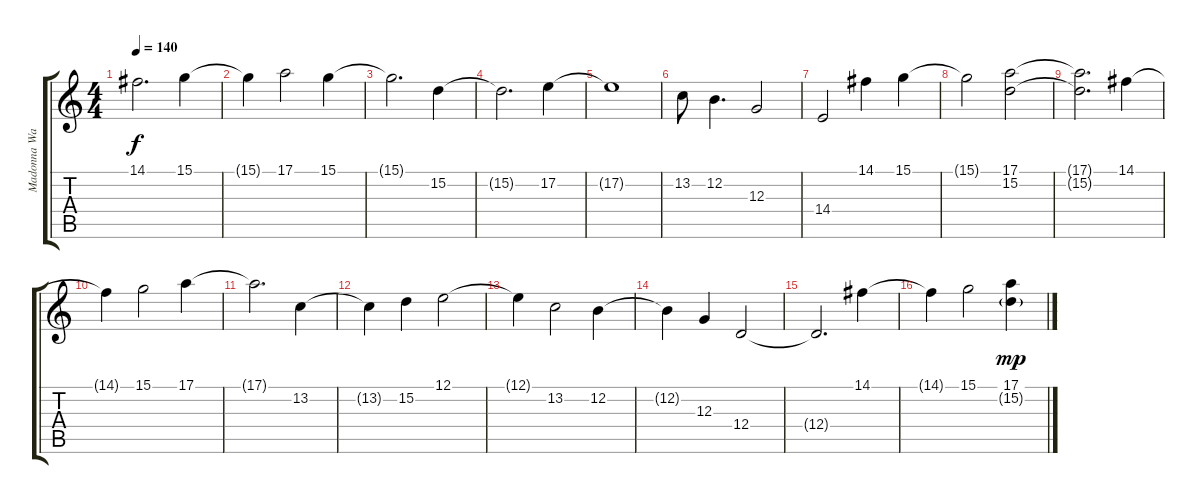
\track ("Madonna Wayne Gacy" "Madonna Wa") {instrument electricpiano1}
\staff {score tabs}
\tuning (E4 B3 G3 D3 A2 E2) {hide}
\ts (4 4)
\tempo 140
\clef g2
\ks c
14.1.2{d dy f} 15.1.4 |
15.1{t}.4 17.1.2 15.1.4 |
15.1{t}.2{d} 15.2.4 |
15.2{t}.2{d} 17.2.4 |
17.2{t}.1 |
13.2.8 12.2.4{d} 12.3.2 |
14.4.2 14.1.4 15.1.4 |
15.1{t}.2 (17.1 15.2).2 |
(17.1{t} 15.2{t}).2{d} 14.1.4 |
14.1{t}.4 15.1.2 17.1.4 |
17.1{t}.2{d} 13.2.4 |
13.2{t}.4 15.2.4 12.1.2 |
12.1{t}.4 13.2.2 12.2.4 |
12.2{t}.4 12.3.4 12.4.2 |
12.4{t}.2{d} 14.1.4 |
14.1{t}.4 15.1.2 (17.1 15.2{g}).4{dy mp}
